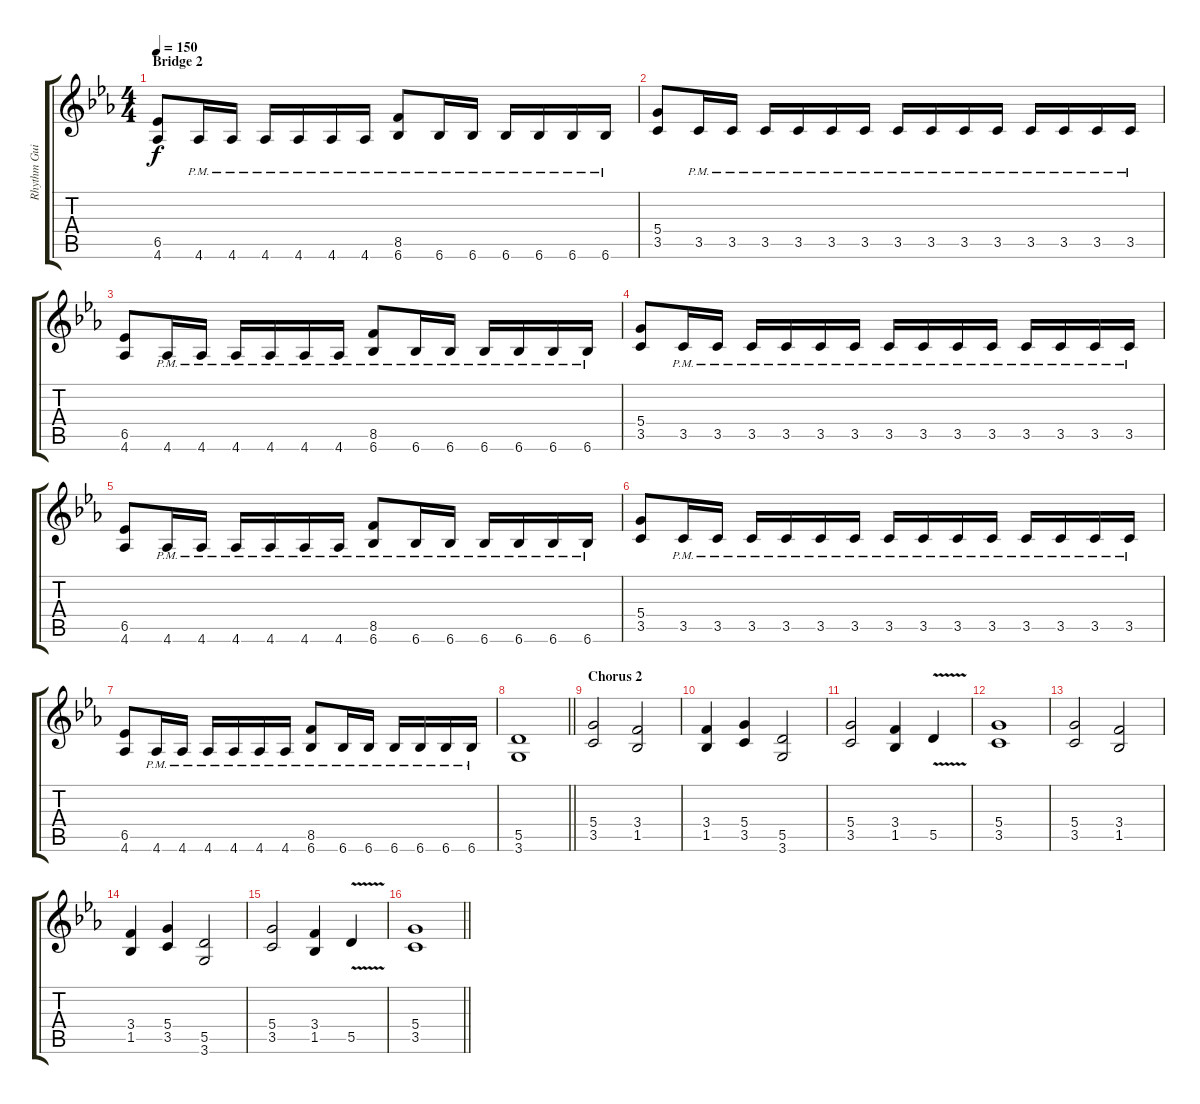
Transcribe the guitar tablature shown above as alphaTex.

\track ("Rhythm Guitar 2: Mikael Bakajev" "Rhythm Gui") {instrument distortionguitar}
\staff {score tabs}
\tuning (E4 B3 G3 D3 A2 E2) {hide}
\ts (4 4)
\section ("" "Bridge 2")
\tempo 150
\clef g2
\ks cminor
(6.5 4.6).8{dy f} 4.6{pm}.16 4.6{pm}.16 4.6{pm}.16 4.6{pm}.16 4.6{pm}.16 4.6{pm}.16 (8.5{pm} 6.6{pm}).8 6.6{pm}.16 6.6{pm}.16 6.6{pm}.16 6.6{pm}.16 6.6{pm}.16 6.6{pm}.16 |
(5.4 3.5).8 3.5{pm}.16 3.5{pm}.16 3.5{pm}.16 3.5{pm}.16 3.5{pm}.16 3.5{pm}.16 3.5{pm}.16 3.5{pm}.16 3.5{pm}.16 3.5{pm}.16 3.5{pm}.16 3.5{pm}.16 3.5{pm}.16 3.5{pm}.16 |
(6.5 4.6).8 4.6{pm}.16 4.6{pm}.16 4.6{pm}.16 4.6{pm}.16 4.6{pm}.16 4.6{pm}.16 (8.5{pm} 6.6{pm}).8 6.6{pm}.16 6.6{pm}.16 6.6{pm}.16 6.6{pm}.16 6.6{pm}.16 6.6{pm}.16 |
(5.4 3.5).8 3.5{pm}.16 3.5{pm}.16 3.5{pm}.16 3.5{pm}.16 3.5{pm}.16 3.5{pm}.16 3.5{pm}.16 3.5{pm}.16 3.5{pm}.16 3.5{pm}.16 3.5{pm}.16 3.5{pm}.16 3.5{pm}.16 3.5{pm}.16 |
(6.5 4.6).8 4.6{pm}.16 4.6{pm}.16 4.6{pm}.16 4.6{pm}.16 4.6{pm}.16 4.6{pm}.16 (8.5{pm} 6.6{pm}).8 6.6{pm}.16 6.6{pm}.16 6.6{pm}.16 6.6{pm}.16 6.6{pm}.16 6.6{pm}.16 |
(5.4 3.5).8 3.5{pm}.16 3.5{pm}.16 3.5{pm}.16 3.5{pm}.16 3.5{pm}.16 3.5{pm}.16 3.5{pm}.16 3.5{pm}.16 3.5{pm}.16 3.5{pm}.16 3.5{pm}.16 3.5{pm}.16 3.5{pm}.16 3.5{pm}.16 |
(6.5 4.6).8 4.6{pm}.16 4.6{pm}.16 4.6{pm}.16 4.6{pm}.16 4.6{pm}.16 4.6{pm}.16 (8.5{pm} 6.6{pm}).8 6.6{pm}.16 6.6{pm}.16 6.6{pm}.16 6.6{pm}.16 6.6{pm}.16 6.6{pm}.16 |
\barLineRight lightlight
(5.5 3.6).1 |
\section ("" "Chorus 2")
(5.4 3.5).2 (3.4 1.5).2 |
(3.4 1.5).4 (5.4 3.5).4 (5.5 3.6).2 |
(5.4 3.5).2 (3.4 1.5).4 5.5{v}.4 |
(5.4 3.5).1 |
(5.4 3.5).2 (3.4 1.5).2 |
(3.4 1.5).4 (5.4 3.5).4 (5.5 3.6).2 |
(5.4 3.5).2 (3.4 1.5).4 5.5{v}.4 |
\barLineRight lightlight
(5.4 3.5).1
